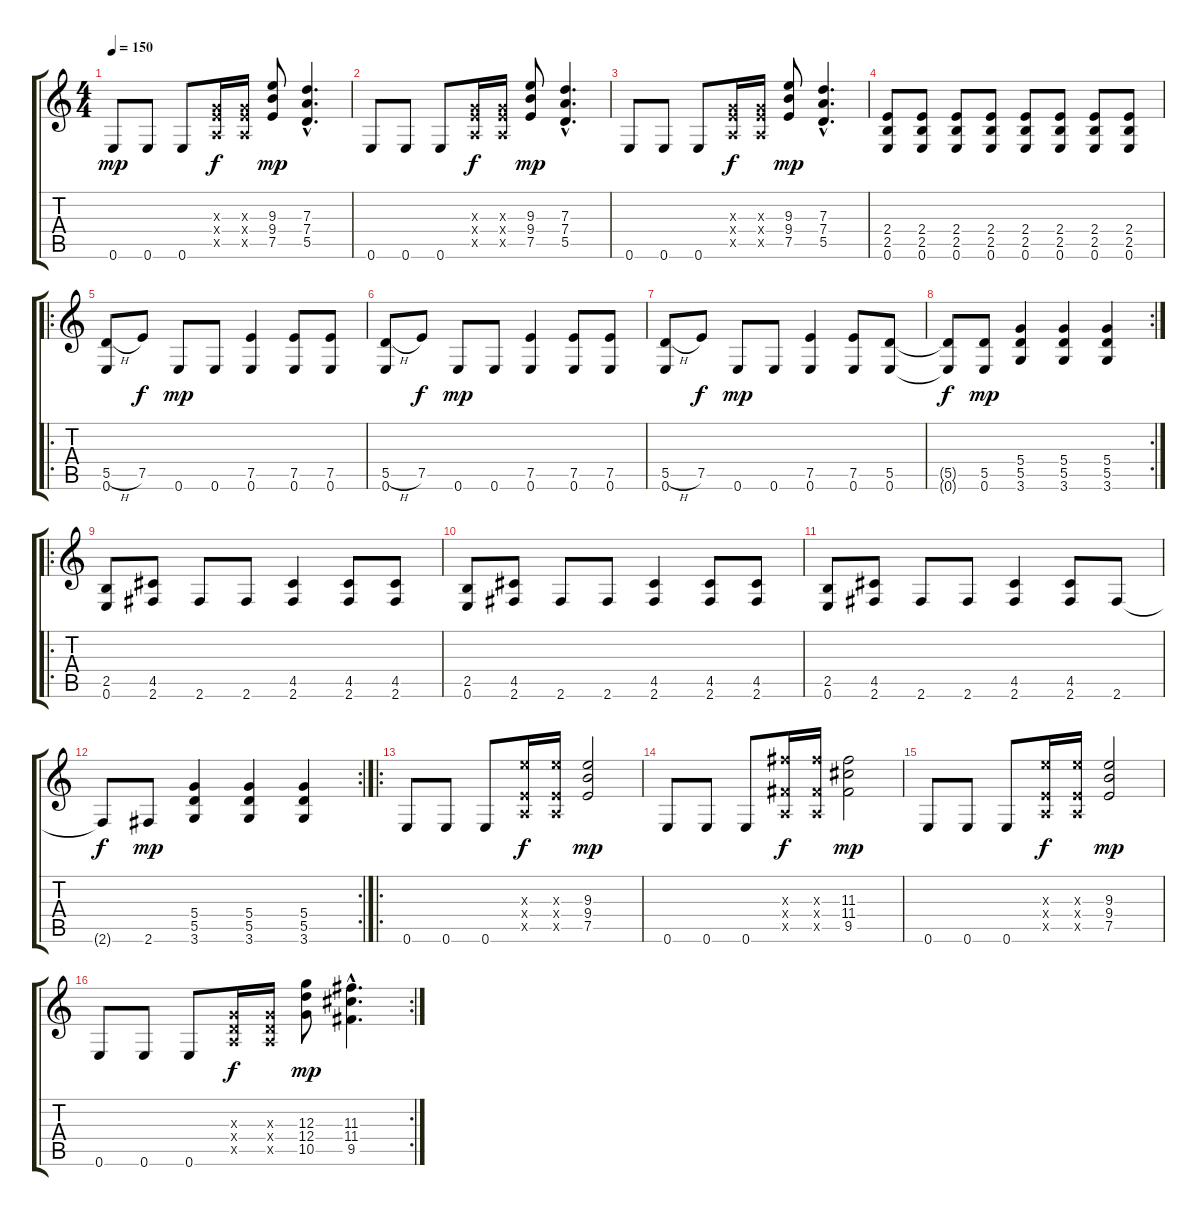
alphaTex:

\track "" {instrument overdrivenguitar}
\staff {score tabs}
\tuning (E4 B3 G3 D3 A2 E2) {hide}
\ts (4 4)
\tempo 150
\clef g2
\ks c
0.6.8{dy mp} 0.6.8 0.6.8 (0.3{x} 2.4{x} 0.5{x}).16{dy f} (0.3{x} 2.4{x} 0.5{x}).16 (9.3 9.4 7.5).8{dy mp} (7.3{hac} 7.4{hac} 5.5{hac}).4{d} |
0.6.8 0.6.8 0.6.8 (0.3{x} 2.4{x} 0.5{x}).16{dy f} (0.3{x} 2.4{x} 0.5{x}).16 (9.3 9.4 7.5).8{dy mp} (7.3{hac} 7.4{hac} 5.5{hac}).4{d} |
0.6.8 0.6.8 0.6.8 (0.3{x} 2.4{x} 0.5{x}).16{dy f} (0.3{x} 2.4{x} 0.5{x}).16 (9.3 9.4 7.5).8{dy mp} (7.3{hac} 7.4{hac} 5.5{hac}).4{d} |
(2.4 2.5 0.6).8 (2.4 2.5 0.6).8 (2.4 2.5 0.6).8 (2.4 2.5 0.6).8 (2.4 2.5 0.6).8 (2.4 2.5 0.6).8 (2.4 2.5 0.6).8 (2.4 2.5 0.6).8 |
\ro
(5.5{h} 0.6).8 7.5.8{dy f} 0.6.8{dy mp} 0.6.8 (7.5 0.6).4 (7.5 0.6).8 (7.5 0.6).8 |
(5.5{h} 0.6).8 7.5.8{dy f} 0.6.8{dy mp} 0.6.8 (7.5 0.6).4 (7.5 0.6).8 (7.5 0.6).8 |
(5.5{h} 0.6).8 7.5.8{dy f} 0.6.8{dy mp} 0.6.8 (7.5 0.6).4 (7.5 0.6).8 (5.5 0.6).8 |
\rc 2
(5.5{t} 0.6{t}).8{dy f} (5.5 0.6).8{dy mp} (5.4 5.5 3.6).4 (5.4 5.5 3.6).4 (5.4 5.5 3.6).4 |
\ro
(2.5 0.6).8 (4.5 2.6).8 2.6.8 2.6.8 (4.5 2.6).4 (4.5 2.6).8 (4.5 2.6).8 |
(2.5 0.6).8 (4.5 2.6).8 2.6.8 2.6.8 (4.5 2.6).4 (4.5 2.6).8 (4.5 2.6).8 |
(2.5 0.6).8 (4.5 2.6).8 2.6.8 2.6.8 (4.5 2.6).4 (4.5 2.6).8 2.6.8 |
\rc 2
2.6{t}.8{dy f} 2.6.8{dy mp} (5.4 5.5 3.6).4 (5.4 5.5 3.6).4 (5.4 5.5 3.6).4 |
\ro
0.6.8 0.6.8 0.6.8 (9.3{x} 2.4{x} 0.5{x}).16{dy f} (9.3{x} 2.4{x} 0.5{x}).16 (9.3 9.4 7.5).2{dy mp} |
0.6.8 0.6.8 0.6.8 (11.3{x} 4.4{x} 0.5{x}).16{dy f} (11.3{x} 4.4{x} 0.5{x}).16 (11.3 11.4 9.5).2{dy mp} |
0.6.8 0.6.8 0.6.8 (9.3{x} 2.4{x} 0.5{x}).16{dy f} (9.3{x} 2.4{x} 0.5{x}).16 (9.3 9.4 7.5).2{dy mp} |
\rc 2
0.6.8 0.6.8 0.6.8 (0.3{x} 0.4{x} 0.5{x}).16{dy f} (0.3{x} 0.4{x} 0.5{x}).16 (12.3 12.4 10.5).8{dy mp} (11.3{hac} 11.4{hac} 9.5{hac}).4{d}
